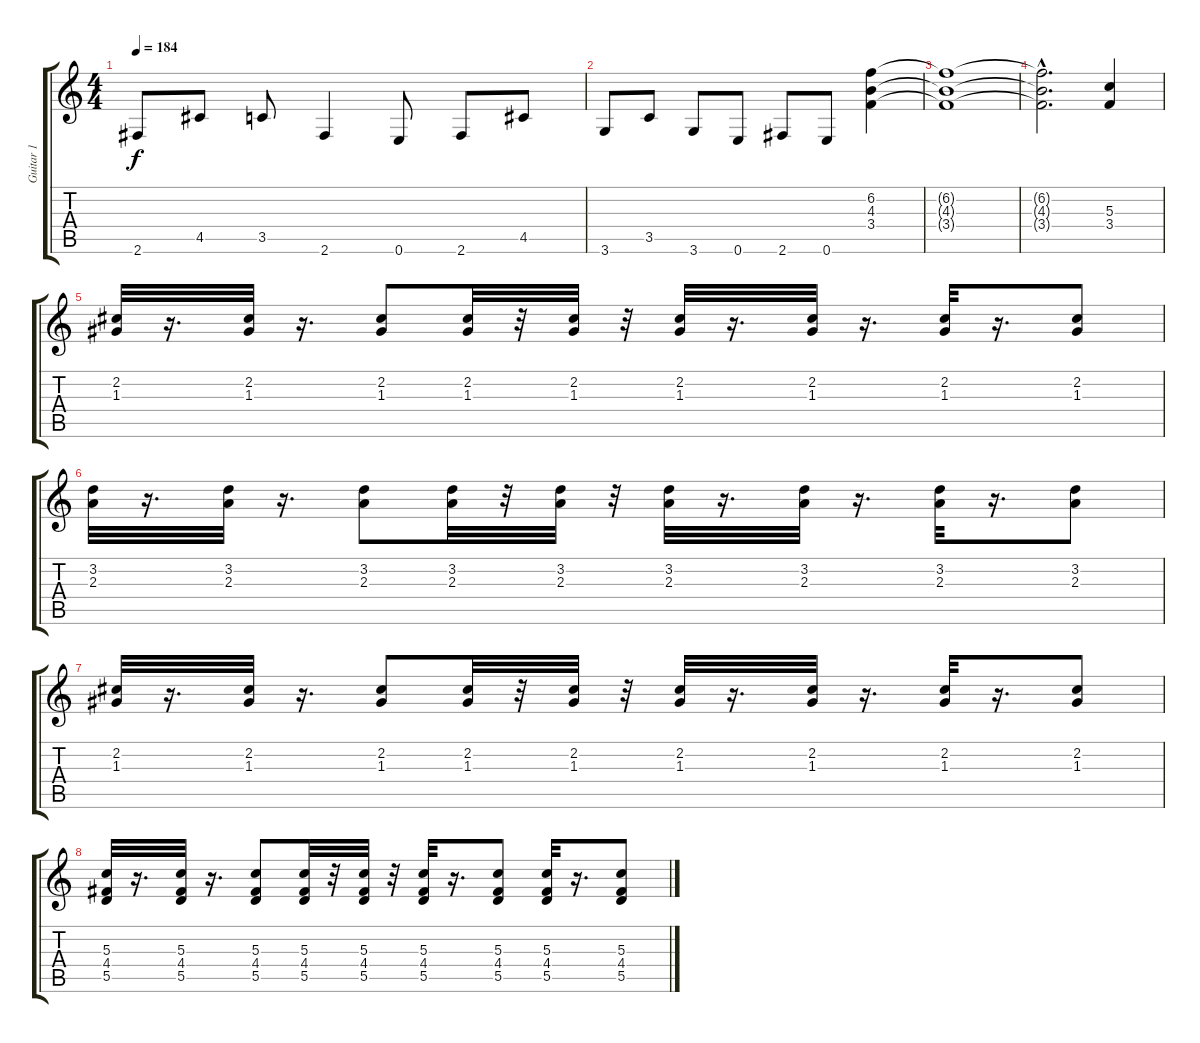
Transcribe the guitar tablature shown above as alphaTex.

\track ("Guitar 1" "Guitar 1") {instrument distortionguitar}
\staff {score tabs}
\tuning (E4 B3 G3 D3 A2 E2) {hide}
\ts (4 4)
\tempo 184
\clef g2
\ks c
2.6.8{dy f} 4.5.8 3.5.8 2.6.4 0.6.8 2.6.8 4.5.8 |
3.6.8 3.5.8 3.6.8 0.6.8 2.6.8 0.6.8 (6.2 4.3 3.4).4 |
(6.2{t} 4.3{t} 3.4{t}).1 |
(6.2{hac t} 4.3{hac t} 3.4{hac t}).2{d} (5.3 3.4).4 |
(2.2 1.3).32 r.16{d} (2.2 1.3).32 r.16{d} (2.2 1.3).8 (2.2 1.3).32 r.32 (2.2 1.3).32 r.32 (2.2 1.3).32 r.16{d} (2.2 1.3).32 r.16{d} (2.2 1.3).32 r.16{d} (2.2 1.3).8 |
(3.2 2.3).32 r.16{d} (3.2 2.3).32 r.16{d} (3.2 2.3).8 (3.2 2.3).32 r.32 (3.2 2.3).32 r.32 (3.2 2.3).32 r.16{d} (3.2 2.3).32 r.16{d} (3.2 2.3).32 r.16{d} (3.2 2.3).8 |
(2.2 1.3).32 r.16{d} (2.2 1.3).32 r.16{d} (2.2 1.3).8 (2.2 1.3).32 r.32 (2.2 1.3).32 r.32 (2.2 1.3).32 r.16{d} (2.2 1.3).32 r.16{d} (2.2 1.3).32 r.16{d} (2.2 1.3).8 |
(5.3 4.4 5.5).32 r.16{d} (5.3 4.4 5.5).32 r.16{d} (5.3 4.4 5.5).8 (5.3 4.4 5.5).32 r.32 (5.3 4.4 5.5).32 r.32 (5.3 4.4 5.5).32 r.16{d} (5.3 4.4 5.5).8 (5.3 4.4 5.5).32 r.16{d} (5.3 4.4 5.5).8
